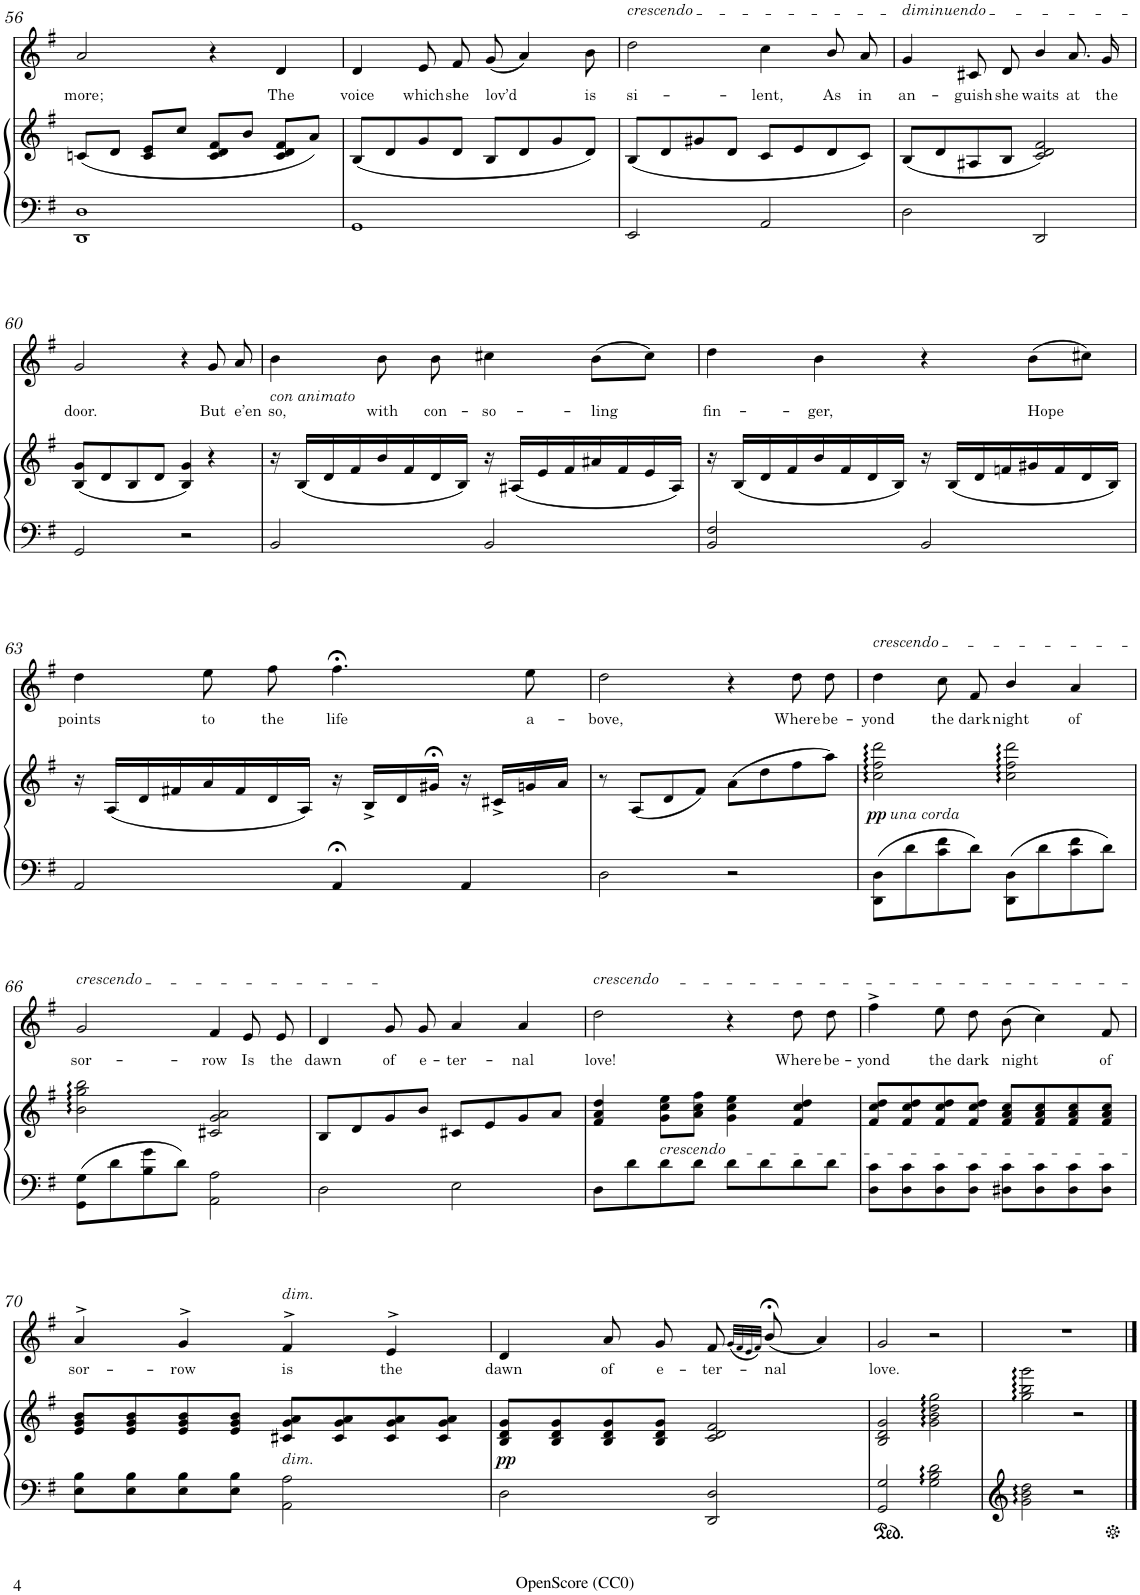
**kern	**kern	**dynam	**kern	**text
*part2	*part2	*part2	*part1	*part1
*staff3	*staff2	*staff2/3	*staff1	*staff1
*I"Piano	*	*	*I"Voice	*
*I'Pno	*	*	*	*
!!LO:PB:g=z
*clefF4	*clefG2	*	*clefG2	*
*k[f#]	*k[f#]	*	*k[f#]	*
*M4/4	*M4/4	*	*M4/4	*
*met(c)	*met(c)	*	*met(c)	*
=56	=56	=56	=56	=56
!	!	!	!	!LO:LY:b
1DD 1D	(8cn/L	.	2a/	more;
.	8d/J	.	.	.
.	8c/ 8e/L	.	.	.
.	8cc/J	.	.	.
.	8c/ 8d/ 8f#/L	.	4r	.
.	8b/J	.	.	.
!	!	!	!	!LO:LY:b
.	8c/ 8d/ 8f#/L	.	4d/	The
.	8a/J)	.	.	.
=57	=57	=57	=57	=57
!	!	!	!	!LO:LY:b
1GG	(8B/L	.	4d/	voice
.	8d/	.	.	.
!	!	!	!	!LO:LY:b
.	8g/	.	8e/	which
!	!	!	!	!LO:LY:b
.	8d/J	.	8f#/	she
!	!	!	!	!LO:LY:b
.	8B/L	.	(8g/	lov’d
.	8d/	.	4a/)	.
.	8g/	.	.	.
!	!	!	!	!LO:LY:b
.	8d/J)	.	8b\	is
=58	=58	=58	=58	=58
!	!	!	!LO:TX:a:i:t=crescendo	!
!	!	!	!	!LO:LY:b
2EE/	(8B/L	.	2dd\	si-
.	8d/	.	.	.
.	8g#X/	.	.	.
.	8d/J	.	.	.
!	!	!	!	!LO:LY:b
2AA/	8c/L	.	4cc\	-lent,
.	8e/	.	.	.
!	!	!	!	!LO:LY:b
.	8d/	.	8b/	As
!	!	!	!	!LO:LY:b
.	8c/J)	.	8a/	in
=59	=59	=59	=59	=59
!	!	!	!LO:TX:a:i:t=diminuendo	!
!	!	!	!	!LO:LY:b
2D\	(8B/L	.	4g/	an-
.	8d/	.	.	.
!	!	!	!	!LO:LY:b
.	8A#X/	.	8c#X/	-guish
!	!	!	!	!LO:LY:b
.	8B/J	.	8d/	she
!	!	!	!	!LO:LY:b
2DD/	2c/ 2d/ 2f#/)	.	4b/	waits
!	!	!	!	!LO:LY:b
.	.	.	8.a/	at
!	!	!	!	!LO:LY:b
.	.	.	16g/	the
!!LO:LB:g=z
=60	=60	=60	=60	=60
!	!	!	!	!LO:LY:b
2GG/	(8B/ 8g/L	.	2g/	door.
.	8d/	.	.	.
.	8B/	.	.	.
.	8d/J	.	.	.
2r	4B/ 4g/)	.	4r	.
!	!	!	!	!LO:LY:b
.	4r	.	8g/	But
!	!	!	!	!LO:LY:b
.	.	.	8a/	e’en
=61	=61	=61	=61	=61
!	!	!	!LO:TX:b:i:t=con animato	!
!	!	!	!	!LO:LY:b
2BB/	16r	.	4b\	so,
.	(16B/LL	.	.	.
.	16d/	.	.	.
.	16f#/	.	.	.
!	!	!	!	!LO:LY:b
.	16b/	.	8b\	with
.	16f#/	.	.	.
!	!	!	!	!LO:LY:b
.	16d/	.	8b\	con-
.	16B/JJ)	.	.	.
!	!	!	!	!LO:LY:b
2BB/	16r	.	4cc#X\	-so-
.	(16A#X/LL	.	.	.
.	16e/	.	.	.
.	16f#/	.	.	.
!	!	!	!	!LO:LY:b
.	16a#X/	.	(8b\L	-ling
.	16f#/	.	.	.
.	16e/	.	8cc#\J)	.
.	16A#/JJ)	.	.	.
=62	=62	=62	=62	=62
!	!	!	!	!LO:LY:b
2BB/ 2F#/	16r	.	4dd\	fin-
.	(16B/LL	.	.	.
.	16d/	.	.	.
.	16f#/	.	.	.
!	!	!	!	!LO:LY:b
.	16b/	.	4b\	-ger,
.	16f#/	.	.	.
.	16d/	.	.	.
.	16B/JJ)	.	.	.
2BB/	16r	.	4r	.
.	(16B/LL	.	.	.
.	16d/	.	.	.
.	16fn/	.	.	.
!	!	!	!	!LO:LY:b
.	16g#X/	.	(8b\L	Hope
.	16f/	.	.	.
.	16d/	.	8cc#X\J)	.
.	16B/JJ)	.	.	.
!!LO:LB:g=z
=63	=63	=63	=63	=63
!	!	!	!	!LO:LY:b
2AA/	16r	.	4dd\	points
.	(16A/LL	.	.	.
.	16d/	.	.	.
.	16f#X/	.	.	.
!	!	!	!	!LO:LY:b
.	16a/	.	8ee\	to
.	16f#/	.	.	.
!	!	!	!	!LO:LY:b
.	16d/	.	8ff#\	the
.	16A/JJ)	.	.	.
!	!	!	!	!LO:LY:b
4AA;</	16r	.	4.ff#;<\	life
.	16B^/LL	.	.	.
.	16d/	.	.	.
.	16g#X;</JJ	.	.	.
4AA/	16r	.	.	.
.	16c#X^/LL	.	.	.
!	!	!	!	!LO:LY:b
.	16gn/	.	8ee\	a-
.	16a/JJ	.	.	.
=64	=64	=64	=64	=64
!	!	!	!	!LO:LY:b
2D\	8r	.	2dd\	-bove,
.	(8A/L	.	.	.
.	8d/	.	.	.
.	8f#/J)	.	.	.
2r	(8a\L	.	4r	.
.	8dd\	.	.	.
!	!	!	!	!LO:LY:b
.	8ff#\	.	8dd\	Where
!	!	!	!	!LO:LY:b
.	8aa\J)	.	8dd\	be-
=65	=65	=65	=65	=65
!	!	!	!LO:TX:a:i:t=crescendo	!
!	!	!LO:DY:b	!	!LO:LY:b
!	!	!LO:DY:n=1:b	!	!
8DD\ 8D\L	2cc\ 2ff#\ 2ddd\	pp other-dynamics	4dd\	-yond
8d\	.	.	.	.
!	!	!	!	!LO:LY:b
8c\ 8f#\	.	.	8cc\	the
!	!	!	!	!LO:LY:b
8d\J	.	.	8f#/	dark
!	!	!	!	!LO:LY:b
8DD\ 8D\L	2cc\ 2ff#\ 2ddd\	.	4b/	night
8d\	.	.	.	.
!	!	!	!	!LO:LY:b
8c\ 8f#\	.	.	4a/	of
8d\J	.	.	.	.
!!LO:LB:g=z
=66	=66	=66	=66	=66
!	!	!	!LO:TX:a:i:t=crescendo	!
!	!	!	!	!LO:LY:b
8GG\ 8G\L	2b\ 2gg\ 2bb\	.	2g/	sor-
8d\	.	.	.	.
8B\ 8g\	.	.	.	.
8d\J	.	.	.	.
!	!	!	!	!LO:LY:b
2AA\ 2A\	2c#X/ 2g/ 2a/	.	4f#/	-row
!	!	!	!	!LO:LY:b
.	.	.	8e/	Is
!	!	!	!	!LO:LY:b
.	.	.	8e/	the
=67	=67	=67	=67	=67
!	!	!	!	!LO:LY:b
2D\	8B/L	.	4d/	dawn
.	8d/	.	.	.
!	!	!	!	!LO:LY:b
.	8g/	.	8g/	of
!	!	!	!	!LO:LY:b
.	8b/J	.	8g/	e-
!	!	!	!	!LO:LY:b
2E\	8c#X/L	.	4a/	-ter-
.	8e/	.	.	.
!	!	!	!	!LO:LY:b
.	8g/	.	4a/	-nal
.	8a/J	.	.	.
=68	=68	=68	=68	=68
!	!	!	!LO:TX:a:i:t=crescendo	!
!	!	!	!	!LO:LY:b
8D\L	4f#/ 4a/ 4dd/	.	2dd\	love!
8d\	.	.	.	.
!	!LO:TX:b:i:t=crescendo	!	!	!
8d\	8g\ 8cc\ 8ee\L	.	.	.
8d\J	8a\ 8cc\ 8ff#\J	.	.	.
8d\L	4g\ 4cc\ 4ee\	.	4r	.
8d\	.	.	.	.
!	!	!	!	!LO:LY:b
8d\	4f#/ 4cc/ 4dd/	.	8dd\	Where
!	!	!	!	!LO:LY:b
8d\J	.	.	8dd\	be-
=69	=69	=69	=69	=69
!	!	!	!	!LO:LY:b
8D\ 8c\L	8f#/ 8cc/ 8dd/L	.	4ff#^\	-yond
8D\ 8c\	8f#/ 8cc/ 8dd/	.	.	.
!	!	!	!	!LO:LY:b
8D\ 8c\	8f#/ 8cc/ 8dd/	.	8ee\	the
!	!	!	!	!LO:LY:b
8D\ 8c\J	8f#/ 8cc/ 8dd/J	.	8dd\	dark
!	!	!	!	!LO:LY:b
8D#X\ 8c\L	8f#/ 8a/ 8cc/L	.	(8b\	night
8D#\ 8c\	8f#/ 8a/ 8cc/	.	4cc\)	.
8D#\ 8c\	8f#/ 8a/ 8cc/	.	.	.
!	!	!	!	!LO:LY:b
8D#\ 8c\J	8f#/ 8a/ 8cc/J	.	8f#/	of
!!LO:LB:g=z
=70	=70	=70	=70	=70
!	!	!	!	!LO:LY:b
8E\ 8B\L	8e/ 8g/ 8b/L	.	4a^>/	sor-
8E\ 8B\	8e/ 8g/ 8b/	.	.	.
!	!	!	!	!LO:LY:b
8E\ 8B\	8e/ 8g/ 8b/	.	4g^>/	-row
8E\ 8B\J	8e/ 8g/ 8b/J	.	.	.
!	!	!	!LO:TX:a:i:t=dim.	!
!	!LO:TX:b:i:t=dim.	!	!	!
!	!	!	!	!LO:LY:b
2AA\ 2A\	8c#X/ 8g/ 8a/L	.	4f#^>/	is
.	8c#/ 8g/ 8a/	.	.	.
!	!	!	!	!LO:LY:b
.	8c#/ 8g/ 8a/	.	4e^>/	the
.	8c#/ 8g/ 8a/J	.	.	.
=71	=71	=71	=71	=71
!	!	!LO:DY:b	!	!LO:LY:b
2D\	8B/ 8d/ 8g/L	pp	4d/	dawn
.	8B/ 8d/ 8g/	.	.	.
!	!	!	!	!LO:LY:b
.	8B/ 8d/ 8g/	.	8a/	of
!	!	!	!	!LO:LY:b
.	8B/ 8d/ 8g/J	.	8g/	e-
!	!	!	!	!LO:LY:b
2DD/ 2D/	2c/ 2d/ 2f#/	.	8f#/	-ter-
.	.	.	(32qg/LLL	.
.	.	.	32qf#/	.
.	.	.	32qe/	.
.	.	.	32qf#/JJJ)	.
!	!	!	!	!LO:LY:b
.	.	.	(8b;</	-nal
.	.	.	4a/)	.
=72	=72	=72	=72	=72
!	!	!	!	!LO:LY:b
2GG/ 2G/	2B/ 2d/ 2g/	.	2g/	love.
2G\:: 2B\:: 2d\::	2g\ 2b\ 2dd\ 2gg\	.	2r	.
=73	=73	=73	=73	=73
2g\:: 2b\:: 2dd\::	2gg\ 2bb\ 2ggg\	.	1r	.
2r	2r	.	.	.
==	==	==	==	==
*-	*-	*-	*-	*-
